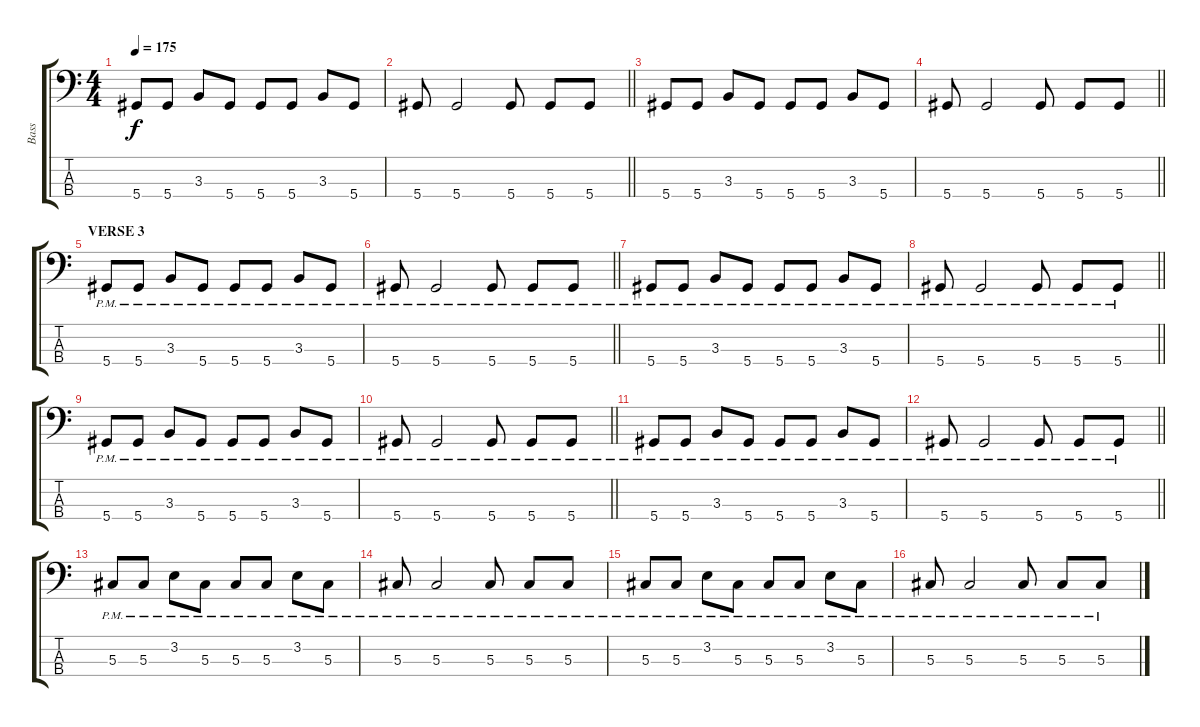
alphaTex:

\track ("Bass" "Bass") {instrument electricbassfinger}
\staff {score tabs}
\tuning (Gb2 Db2 Ab1 Eb1) {hide}
\ts (4 4)
\tempo 175
\clef f4
\ks c
5.4.8{dy f} 5.4.8 3.3.8 5.4.8 5.4.8 5.4.8 3.3.8 5.4.8 |
\barLineRight lightlight
5.4.8 5.4.2 5.4.8 5.4.8 5.4.8 |
5.4.8 5.4.8 3.3.8 5.4.8 5.4.8 5.4.8 3.3.8 5.4.8 |
\barLineRight lightlight
5.4.8 5.4.2 5.4.8 5.4.8 5.4.8 |
\section ("" "VERSE 3")
5.4{pm}.8 5.4{pm}.8 3.3{pm}.8 5.4{pm}.8 5.4{pm}.8 5.4{pm}.8 3.3{pm}.8 5.4{pm}.8 |
\barLineRight lightlight
5.4{pm}.8 5.4{pm}.2 5.4{pm}.8 5.4{pm}.8 5.4{pm}.8 |
5.4{pm}.8 5.4{pm}.8 3.3{pm}.8 5.4{pm}.8 5.4{pm}.8 5.4{pm}.8 3.3{pm}.8 5.4{pm}.8 |
\barLineRight lightlight
5.4{pm}.8 5.4{pm}.2 5.4{pm}.8 5.4{pm}.8 5.4{pm}.8 |
5.4{pm}.8 5.4{pm}.8 3.3{pm}.8 5.4{pm}.8 5.4{pm}.8 5.4{pm}.8 3.3{pm}.8 5.4{pm}.8 |
\barLineRight lightlight
5.4{pm}.8 5.4{pm}.2 5.4{pm}.8 5.4{pm}.8 5.4{pm}.8 |
5.4{pm}.8 5.4{pm}.8 3.3{pm}.8 5.4{pm}.8 5.4{pm}.8 5.4{pm}.8 3.3{pm}.8 5.4{pm}.8 |
\barLineRight lightlight
5.4{pm}.8 5.4{pm}.2 5.4{pm}.8 5.4{pm}.8 5.4{pm}.8 |
5.3{pm}.8 5.3{pm}.8 3.2{pm}.8 5.3{pm}.8 5.3{pm}.8 5.3{pm}.8 3.2{pm}.8 5.3{pm}.8 |
5.3{pm}.8 5.3{pm}.2 5.3{pm}.8 5.3{pm}.8 5.3{pm}.8 |
5.3{pm}.8 5.3{pm}.8 3.2{pm}.8 5.3{pm}.8 5.3{pm}.8 5.3{pm}.8 3.2{pm}.8 5.3{pm}.8 |
5.3{pm}.8 5.3{pm}.2 5.3{pm}.8 5.3{pm}.8 5.3{pm}.8
